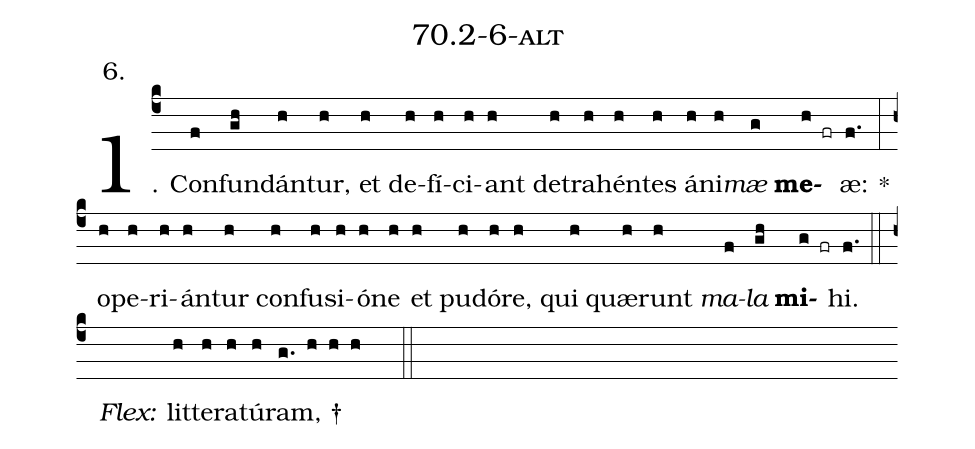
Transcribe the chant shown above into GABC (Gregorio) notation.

name: 70.2-6-alt;
annotation: 6.;
%%
(c4)1. Con(f)fun(gh)dán(h)tur,(h) et(h) de(h)fí(h)ci(h)ant(h) de(h)tra(h)hén(h)tes(h) á(h)ni(h)<i>mæ</i>(g) <b>me</b>(h fr)æ:(f.) *(:) o(h)pe(h)ri(h)án(h)tur(h) con(h)fu(h)si(h)ó(h)ne(h) et(h) pu(h)dó(h)re,(h) qui(h) quæ(h)runt(h) <i>ma</i>(f)<i>la</i>(gh) <b>mi</b>(g fr)hi.(f.) (::)
<i>Flex:</i>()  lit(h)te(h)ra(h)tú(h)ram, †(g. h h h  ::)
